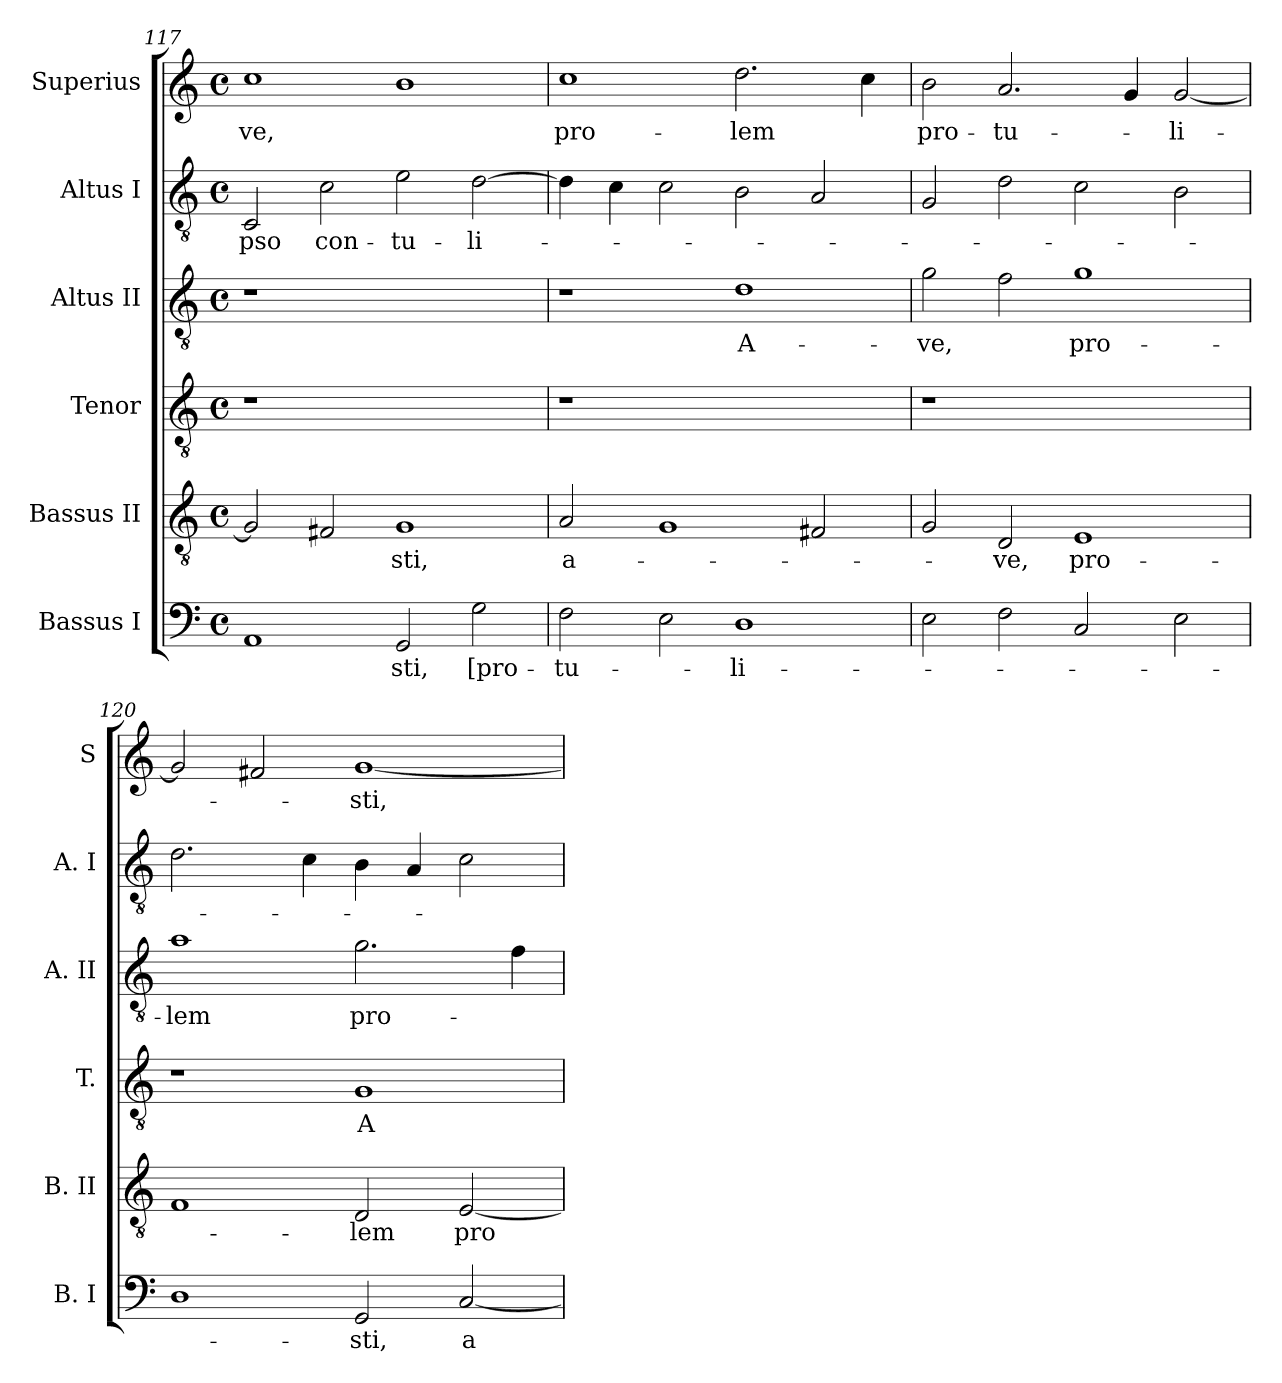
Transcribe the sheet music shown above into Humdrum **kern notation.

**kern	**text	**kern	**text	**kern	**text	**kern	**text	**kern	**text	**kern	**text
*part6	*part6	*part5	*part5	*part4	*part4	*part3	*part3	*part2	*part2	*part1	*part1
*staff6	*staff6	*staff5	*staff5	*staff4	*staff4	*staff3	*staff3	*staff2	*staff2	*staff1	*staff1
*I"Bassus I	*	*I"Bassus II	*	*I"Tenor	*	*I"Altus II	*	*I"Altus I	*	*I"Superius	*
*I'B. I	*	*I'B. II	*	*I'T.	*	*I'A. II	*	*I'A. I	*	*I'S	*
*clefF4	*	*clefGv2	*	*clefGv2	*	*clefGv2	*	*clefGv2	*	*clefG2	*
*	*	*ITrd7c12	*	*ITrd7c12	*	*ITrd7c12	*	*ITrd7c12	*	*	*
*k[]	*	*k[]	*	*k[]	*	*k[]	*	*k[]	*	*k[]	*
*C:	*	*C:	*	*C:	*	*C:	*	*C:	*	*C:	*
*M4/4	*	*M4/4	*	*M4/4	*	*M4/4	*	*M4/4	*	*M4/4	*
*met(c)	*	*met(c)	*	*met(c)	*	*met(c)	*	*met(c)	*	*met(c)	*
=117	=117	=117	=117	=117	=117	=117	=117	=117	=117	=117	=117
!	!	!	!	!LO:N:vis=1	!	!LO:N:vis=1	!	!	!	!	!
!	!	!	!	!	!	!	!	!	!LO:LY:b:color=#000000	!	!
!	!	!	!	!	!	!	!	!	!	!	!LO:LY:b:color=#000000
1AAi	.	2GGi/]	.	1r	.	1r	.	2CCi/	-pso	1cci	-ve,
!	!	!	!	!	!	!	!	!	!LO:LY:b:color=#000000	!	!
.	.	2FF#Xi/	.	.	.	.	.	2Ci\	con-	.	.
!	!LO:LY:b:color=#000000	!	!	!	!	!	!	!	!	!	!
!	!	!	!LO:LY:b:color=#000000	!	!	!	!	!	!	!	!
!	!	!	!	!	!	!	!	!	!LO:LY:b:color=#000000	!	!
2GGi/	-sti,	1GGi	-sti,	1ryy	.	1ryy	.	2Ei\	-tu-	1bi	.
!	!LO:LY:b:color=#000000	!	!	!	!	!	!	!	!	!	!
!	!	!	!	!	!	!	!	!	!LO:LY:b:color=#000000	!	!
2Gi\	[pro-	.	.	.	.	.	.	[>2Di\	-li-	.	.
!!LO:PB:g=z
=118	=118	=118	=118	=118	=118	=118	=118	=118	=118	=118	=118
!	!LO:LY:b:color=#000000	!	!	!	!	!	!	!	!	!	!
!	!	!	!LO:LY:b:color=#000000	!LO:N:vis=1	!	!	!	!	!	!	!
!	!	!	!	!	!	!	!	!	!	!	!LO:LY:b:color=#000000
2Fi\	-tu-	2AAi/	a-	1r	.	1r	.	4Di\]	.	1cci	pro-
.	.	.	.	.	.	.	.	4Ci\	.	.	.
2Ei\	.	1GGi	.	.	.	.	.	2Ci\	.	.	.
!	!LO:LY:b:color=#000000	!	!	!	!	!	!	!	!	!	!
!	!	!	!	!	!	!	!LO:LY:b:color=#000000	!	!	!	!
!	!	!	!	!	!	!	!	!	!	!	!LO:LY:b:color=#000000
1Di	-li-	.	.	1ryy	.	1Di	A-	2BBi\	.	2.ddi\	-lem
.	.	2FF#Xi/	.	.	.	.	.	2AAi/	.	.	.
.	.	.	.	.	.	.	.	.	.	4cci\	.
=119	=119	=119	=119	=119	=119	=119	=119	=119	=119	=119	=119
!	!	!	!	!LO:N:vis=1	!	!	!	!	!	!	!
!	!	!	!	!	!	!	!LO:LY:b:color=#000000	!	!	!	!
!	!	!	!	!	!	!	!	!	!	!	!LO:LY:b:color=#000000
2Ei\	.	2GGi/	.	1r	.	2Gi\	-ve,	2GGi/	.	2bi\	pro-
!	!	!	!LO:LY:b:color=#000000	!	!	!	!	!	!	!	!
!	!	!	!	!	!	!	!	!	!	!	!LO:LY:b:color=#000000
2Fi\	.	2DDi/	-ve,	.	.	2Fi\	.	2Di\	.	2.ai/	-tu-
!	!	!	!LO:LY:b:color=#000000	!	!	!	!	!	!	!	!
!	!	!	!	!	!	!	!LO:LY:b:color=#000000	!	!	!	!
2Ci/	.	1EEi	pro-	1ryy	.	1Gi	pro-	2Ci\	.	.	.
.	.	.	.	.	.	.	.	.	.	4gi/	.
!	!	!	!	!	!	!	!	!	!	!	!LO:LY:b:color=#000000
2Ei\	.	.	.	.	.	.	.	2BBi\	.	[<2gi/	-li-
=120	=120	=120	=120	=120	=120	=120	=120	=120	=120	=120	=120
!	!	!	!	!	!	!	!LO:LY:b:color=#000000	!	!	!	!
1Di	.	1FFi	.	1r	.	1Ai	-lem	2.Di\	.	2gi/]	.
.	.	.	.	.	.	.	.	.	.	2f#Xi/	.
.	.	.	.	.	.	.	.	4Ci\	.	.	.
!	!LO:LY:b:color=#000000	!	!	!	!	!	!	!	!	!	!
!	!	!	!LO:LY:b:color=#000000	!	!	!	!	!	!	!	!
!	!	!	!	!	!LO:LY:b:color=#000000	!	!	!	!	!	!
!	!	!	!	!	!	!	!LO:LY:b:color=#000000	!	!	!	!
!	!	!	!	!	!	!	!	!	!	!	!LO:LY:b:color=#000000
2GGi/	-sti,	2DDi/	-lem	1GGi	A-	2.Gi\	pro-	4BBi\	.	[<1gi	-sti,
.	.	.	.	.	.	.	.	4AAi/	.	.	.
!	!LO:LY:b:color=#000000	!	!	!	!	!	!	!	!	!	!
!	!	!	!LO:LY:b:color=#000000	!	!	!	!	!	!	!	!
[<2Ci/	a-	[<2EEi/	pro-	.	.	.	.	2Ci\	.	.	.
.	.	.	.	.	.	4Fi\	.	.	.	.	.
=	=	=	=	=	=	=	=	=	=	=	=
*-	*-	*-	*-	*-	*-	*-	*-	*-	*-	*-	*-
